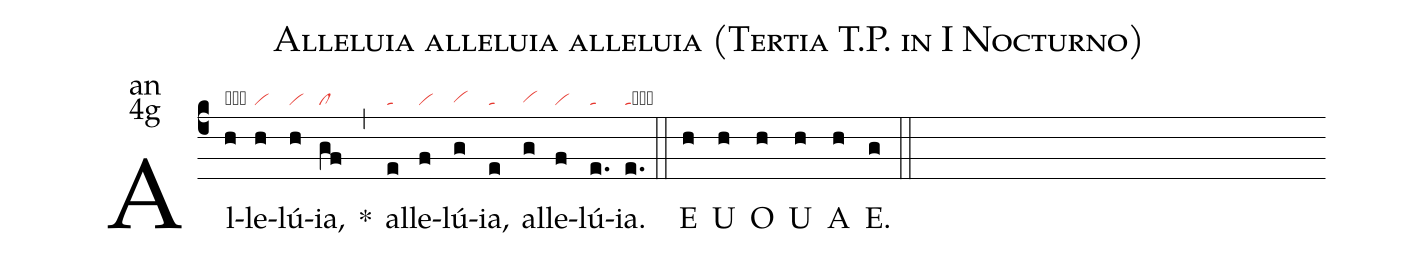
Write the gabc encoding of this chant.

name:Alleluia alleluia alleluia (Tertia T.P. in I Nocturno);
office-part:an;
mode:4g;
nabc-lines:1;
%%
(c4) Al(h|obvi)le(h|vi)lú(h|vi)ia,(gf|cl) <sp>*</sp>(,) al(e|ta)le(f|vi)lú(g|vihg)ia,(e|ta) al(g|vihg)le(f|vi)lú(e.|ta)ia.(e.|tacb) (::)
<eu>E(h) U(h) O(h) U(h) A(h) E.(g) </eu>(::)
